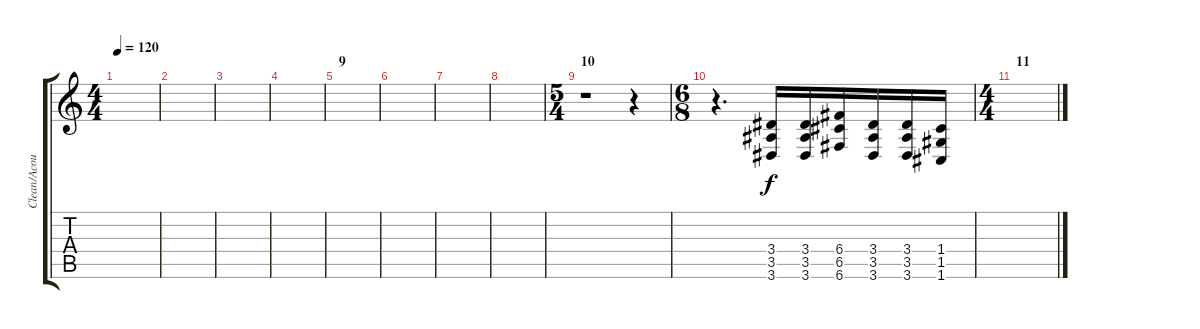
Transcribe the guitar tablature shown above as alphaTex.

\track ("Clean/Acoustic Guitar 2" "Clean/Acou") {instrument acousticguitarsteel}
\staff {score tabs}
\tuning (D4 A3 F3 C3 G2 C2) {hide}
\ts (4 4)
\tempo 120
\clef g2
\ks c
|
|
|
|
\section ("" "9")
|
|
|
|
\ts (5 4)
\section ("" "10")
r.1{volume 13 balance 4 instrument acousticguitarsteel} r.4 |
\ts (6 8)
r.4{d} (3.4 3.5 3.6).16 (3.4 3.5 3.6).16 (6.4 6.5 6.6).16 (3.4 3.5 3.6).16 (3.4 3.5 3.6).16 (1.4 1.5 1.6).16 |
\ts (4 4)
\section ("" "11")
